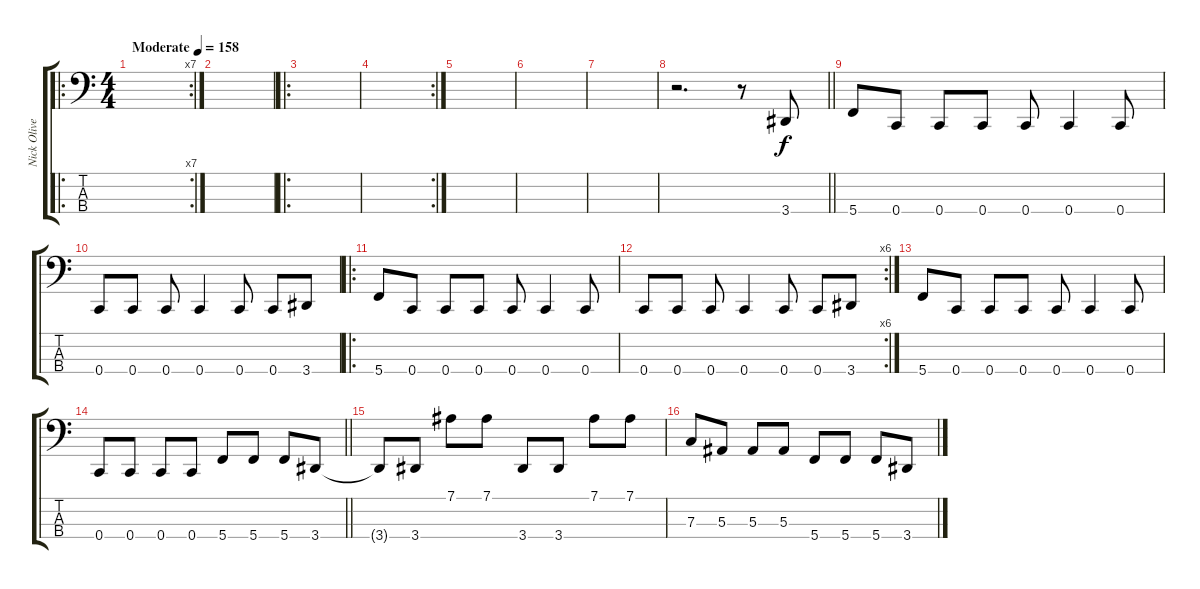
\track ("Nick Oliveri" "Nick Olive") {instrument electricbasspick}
\staff {score tabs}
\tuning (Eb2 Bb1 F1 C1) {hide}
\ro
\rc 7
\ts (4 4)
\tempo (158 "Moderate")
\clef f4
\ks c
|
|
\ro
|
\rc 2
|
|
|
|
\barLineRight lightlight
r.2{d} r.8 3.4.8 |
\section ("" "")
5.4.8 0.4.8 0.4.8 0.4.8 0.4.8 0.4.4 0.4.8 |
0.4.8 0.4.8 0.4.8 0.4.4 0.4.8 0.4.8 3.4.8 |
\ro
5.4.8 0.4.8 0.4.8 0.4.8 0.4.8 0.4.4 0.4.8 |
\rc 6
0.4.8 0.4.8 0.4.8 0.4.4 0.4.8 0.4.8 3.4.8 |
5.4.8 0.4.8 0.4.8 0.4.8 0.4.8 0.4.4 0.4.8 |
\barLineRight lightlight
0.4.8 0.4.8 0.4.8 0.4.8 5.4.8 5.4.8 5.4.8 3.4.8 |
\section ("" "")
3.4{t}.8 3.4.8 7.1.8 7.1.8 3.4.8 3.4.8 7.1.8 7.1.8 |
7.3.8 5.3.8 5.3.8 5.3.8 5.4.8 5.4.8 5.4.8 3.4.8
